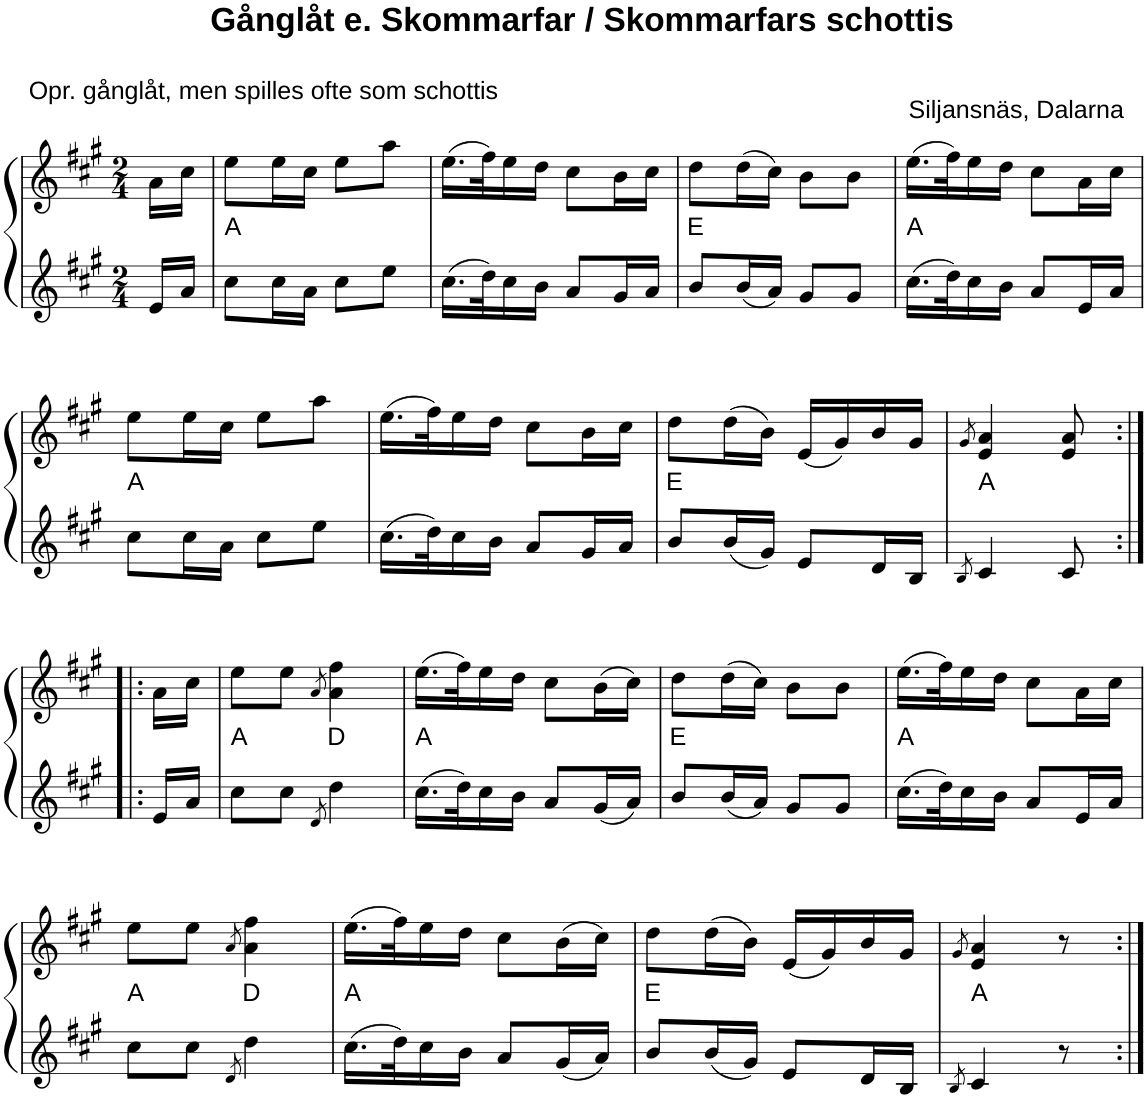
**kern	**kern	**harte
*part2	*part1	*part1
*staff2	*staff1	*
*I"Klaver	*I"Piano	*
*	*I'Pno	*
*clefG2	*clefG2	*
*k[f#c#g#]	*k[f#c#g#]	*
*M2/4	*M2/4	*
=	=	=
16e/LL	16a\LL	.
16a/JJ	16cc#\JJ	.
=1	=1	=1
8cc#\L	8ee\L	A:maj
16cc#\L	16ee\L	.
16a\JJ	16cc#\JJ	.
8cc#\L	8ee\L	.
8ee\J	8aa\J	.
=2	=2	=2
(16.cc#\LL	(16.ee\LL	.
32dd\K)	32ff#\K)	.
16cc#\	16ee\	.
16b\JJ	16dd\JJ	.
8a/L	8cc#\L	.
16g#/L	16b\L	.
16a/JJ	16cc#\JJ	.
=3	=3	=3
8b/L	8dd\L	E:maj
(16b/L	(16dd\L	.
16a/JJ)	16cc#\JJ)	.
8g#/L	8b\L	.
8g#/J	8b\J	.
=4	=4	=4
(16.cc#\LL	(16.ee\LL	A:maj
32dd\K)	32ff#\K)	.
16cc#\	16ee\	.
16b\JJ	16dd\JJ	.
8a/L	8cc#\L	.
16e/L	16a\L	.
16a/JJ	16cc#\JJ	.
!!LO:LB:g=z
=5	=5	=5
8cc#\L	8ee\L	A:maj
16cc#\L	16ee\L	.
16a\JJ	16cc#\JJ	.
8cc#\L	8ee\L	.
8ee\J	8aa\J	.
=6	=6	=6
(16.cc#\LL	(16.ee\LL	.
32dd\K)	32ff#\K)	.
16cc#\	16ee\	.
16b\JJ	16dd\JJ	.
8a/L	8cc#\L	.
16g#/L	16b\L	.
16a/JJ	16cc#\JJ	.
=7	=7	=7
8b/L	8dd\L	E:maj
(16b/L	(16dd\L	.
16g#/JJ)	16b\JJ)	.
8e/L	(16e/LL	.
.	16g#/)	.
16d/L	16b/	.
16B/JJ	16g#/JJ	.
=8	=8	=8
8qB/	8qg#/	.
4c#/	4e/ 4a/	A:maj
8c#/	8e/ 8a/	.
!!LO:LB:g=z
=9:|!|:	=9:|!|:	=9:|!|:
16e/LL	16a\LL	.
16a/JJ	16cc#\JJ	.
=10	=10	=10
8cc#\L	8ee\L	A:maj
8cc#\J	8ee\J	.
8qd/	8qa/	.
4dd\	4a\ 4ff#\	D:maj
=11	=11	=11
(16.cc#\LL	(16.ee\LL	A:maj
32dd\K)	32ff#\K)	.
16cc#\	16ee\	.
16b\JJ	16dd\JJ	.
8a/L	8cc#\L	.
(16g#/L	(16b\L	.
16a/JJ)	16cc#\JJ)	.
=12	=12	=12
8b/L	8dd\L	E:maj
(16b/L	(16dd\L	.
16a/JJ)	16cc#\JJ)	.
8g#/L	8b\L	.
8g#/J	8b\J	.
=13	=13	=13
(16.cc#\LL	(16.ee\LL	A:maj
32dd\K)	32ff#\K)	.
16cc#\	16ee\	.
16b\JJ	16dd\JJ	.
8a/L	8cc#\L	.
16e/L	16a\L	.
16a/JJ	16cc#\JJ	.
!!LO:LB:g=z
=14	=14	=14
8cc#\L	8ee\L	A:maj
8cc#\J	8ee\J	.
8qd/	8qa/	.
4dd\	4a\ 4ff#\	D:maj
=15	=15	=15
(16.cc#\LL	(16.ee\LL	A:maj
32dd\K)	32ff#\K)	.
16cc#\	16ee\	.
16b\JJ	16dd\JJ	.
8a/L	8cc#\L	.
(16g#/L	(16b\L	.
16a/JJ)	16cc#\JJ)	.
=16	=16	=16
8b/L	8dd\L	E:maj
(16b/L	(16dd\L	.
16g#/JJ)	16b\JJ)	.
8e/L	(16e/LL	.
.	16g#/)	.
16d/L	16b/	.
16B/JJ	16g#/JJ	.
=17	=17	=17
8qB/	8qg#/	.
4c#/	4e/ 4a/	A:maj
8r	8r	.
=:|!	=:|!	=:|!
*-	*-	*-
